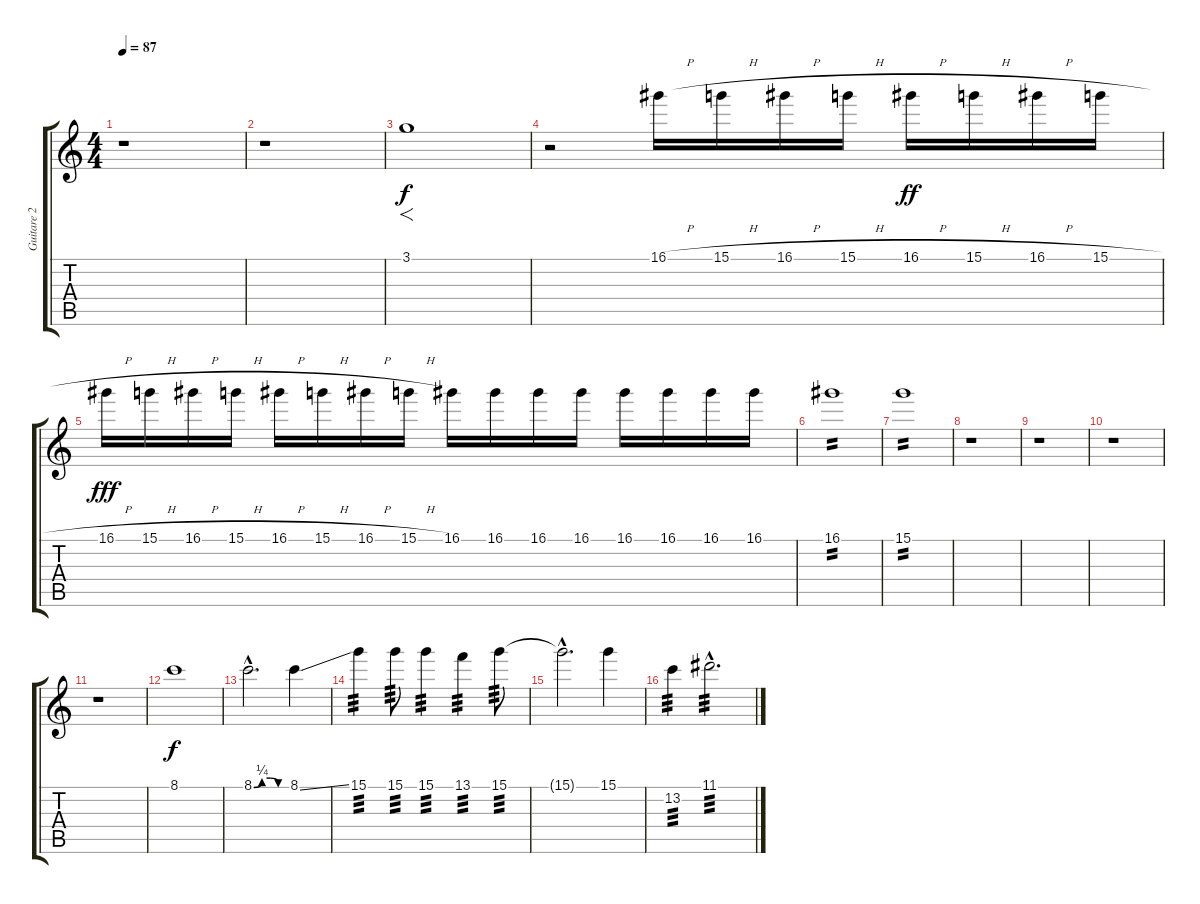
\track ("Guitare 2" "Guitare 2") {instrument distortionguitar}
\staff {score tabs}
\tuning (E4 B3 G3 D3 A2 E2) {hide}
\ts (4 4)
\tempo 87
\clef g2
\ks c
r.1{dy ff} |
r.1 |
3.1.1{f dy f} |
r.2 16.1{h}.16 15.1{h}.16 16.1{h}.16 15.1{h}.16 16.1{h}.16{dy ff} 15.1{h}.16 16.1{h}.16 15.1{h}.16 |
16.1{h}.16{dy fff} 15.1{h}.16 16.1{h}.16 15.1{h}.16 16.1{h}.16 15.1{h}.16 16.1{h}.16 15.1{h}.16 16.1.16 16.1.16 16.1.16 16.1.16 16.1.16 16.1.16 16.1.16 16.1.16 |
16.1.1{tp 2} |
15.1.1{tp 2} |
r.1 |
r.1 |
r.1 |
r.1 |
8.1.1{dy f} |
8.1{be (custom 0 0 15 1 30 1 45 0 60 0) hac}.2{d} 8.1{ss}.4 |
15.1.4{tp 3} 15.1.8{tp 3} 15.1.4{tp 3} 13.1.4{tp 3} 15.1.8{tp 3} |
15.1{hac t}.2{d} 15.1.4 |
13.2.4{tp 3} 11.1{hac}.2{d tp 3}
